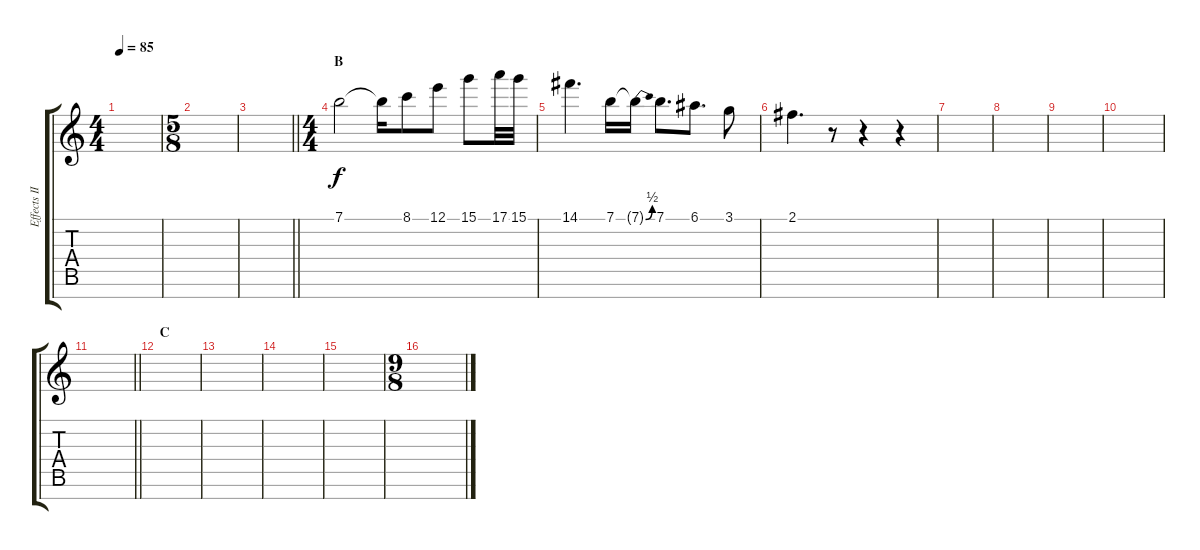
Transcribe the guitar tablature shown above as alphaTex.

\track ("Effects II" "Effects II") {instrument acousticguitarsteel}
\staff {score tabs}
\tuning (E4 B3 G3 D3 A2 E2 B1) {hide}
\ts (4 4)
\tempo 85
\clef g2
\ks c
|
\ts (5 8)
|
\barLineRight lightlight
|
\ts (4 4)
\section ("" "B")
7.1.2{instrument lead1square} 7.1{t}.16 8.1.8 12.1.8 15.1.8 17.1.32 15.1.32 |
14.1.4{d} 7.1.16 7.1{be (bend 0 0 60 2) t}.16 7.1.8{d} 6.1.8{d} 3.1.8 |
2.1.4{d} r.8 r.4 r.4 |
|
|
|
|
\barLineRight lightlight
|
\section ("" "C")
|
|
|
|
\ts (9 8)
